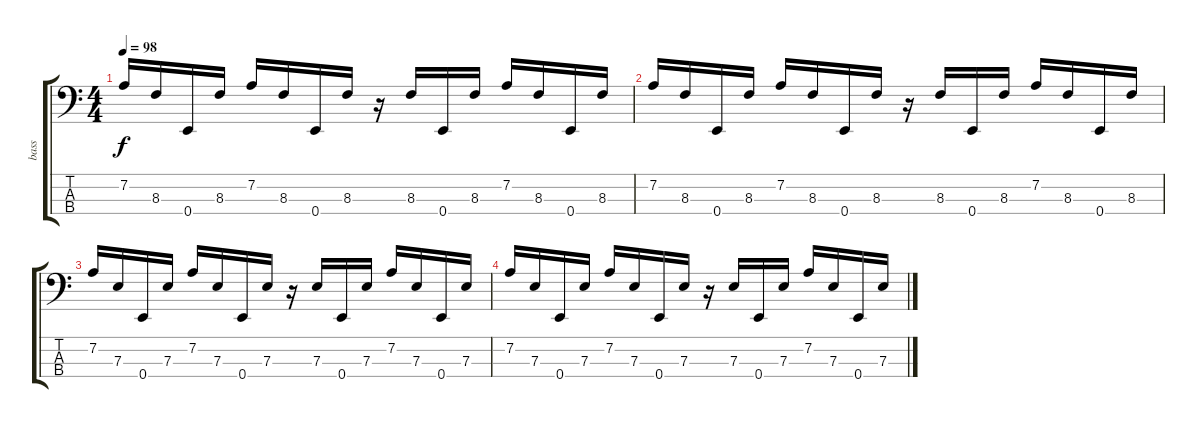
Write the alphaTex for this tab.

\track ("bass" "bass") {instrument slapbass2}
\staff {score tabs}
\tuning (G2 D2 A1 E1) {hide}
\ts (4 4)
\tempo 98
\clef f4
\ks c
7.2.16{dy f} 8.3.16 0.4.16 8.3.16 7.2.16 8.3.16 0.4.16 8.3.16 r.16 8.3.16 0.4.16 8.3.16 7.2.16 8.3.16 0.4.16 8.3.16 |
7.2.16 8.3.16 0.4.16 8.3.16 7.2.16 8.3.16 0.4.16 8.3.16 r.16 8.3.16 0.4.16 8.3.16 7.2.16 8.3.16 0.4.16 8.3.16 |
7.2.16 7.3.16 0.4.16 7.3.16 7.2.16 7.3.16 0.4.16 7.3.16 r.16 7.3.16 0.4.16 7.3.16 7.2.16 7.3.16 0.4.16 7.3.16 |
7.2.16 7.3.16 0.4.16 7.3.16 7.2.16 7.3.16 0.4.16 7.3.16 r.16 7.3.16 0.4.16 7.3.16 7.2.16 7.3.16 0.4.16 7.3.16
